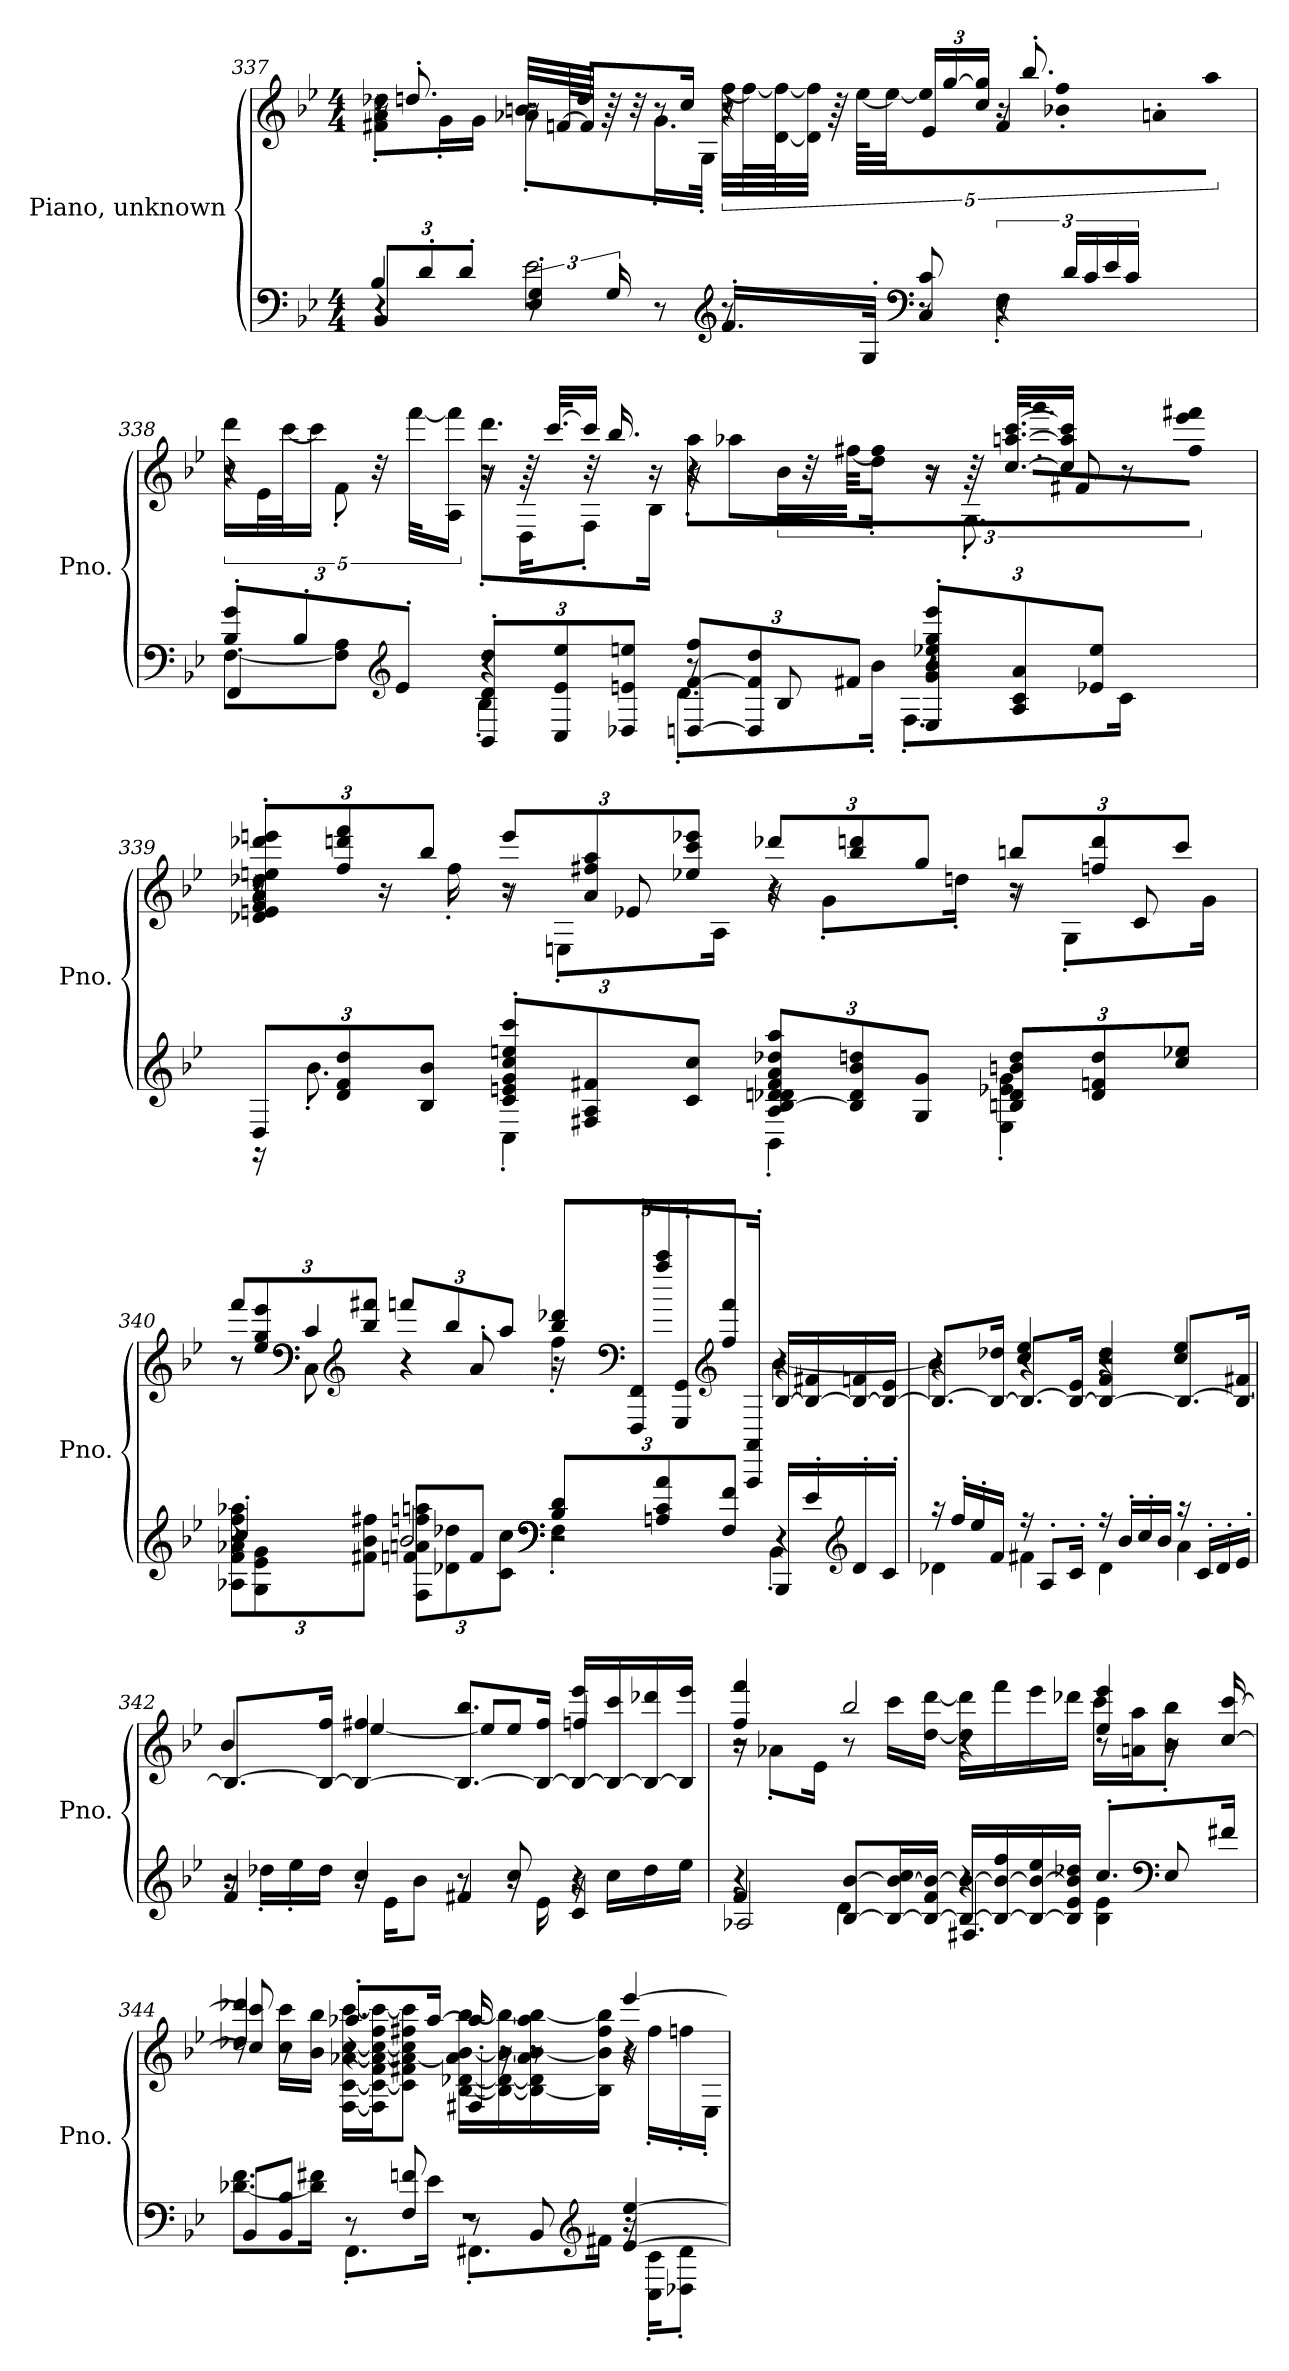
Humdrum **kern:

**kern	**kern
*part1	*part1
*staff2	*staff1
*I"Piano, unknown	*
*I'Pno.	*
!!LO:LB:g=z
*clefF4	*clefG2
*k[b-e-]	*k[b-e-]
*M4/4	*M4/4
*Xbrackettup	*
=337	=337
*^	*^
*	*^	*	*^
12BB-/L	4r	4B-/	4r	8f#X\' 8a\' 8dd-X\'L	16r
.	.	.	.	.	8.ddn'/
12d'/	.	.	.	.	.
.	.	.	.	16g'\L	.
12d'/J	.	.	.	.	.
.	.	.	.	16g\JJ	.
*brackettup	*	*	*	*	*
12r	2e-\	4E-/' 4G/'	16r	8a-X'\L	32.bn/LLL
.	.	.	.	.	[64fn/L
.	.	.	8dd/L	.	64f/JJJJ]
.	.	.	.	.	64r
24G/	.	.	.	.	.
.	.	.	.	.	32r
8r	.	.	.	16.g'\L	8r
.	.	.	16cc/Jk	.	.
.	.	.	.	32G'\JJk	.
*clefG2	*	*	*	*	*
8r	.	16.f'/LL	4r	[40ff\LLL	8r
.	.	.	.	80ff\L_	.
.	.	.	.	[80d\ 80ff\_J	.
.	.	.	.	40d\] 40ff\]JJJ	.
.	.	.	.	80r	.
.	.	.	.	[80ee-\KLLL	.
.	.	32G'/JJk	.	.	.
.	.	.	.	40ee-\JJ_	.
*clefF4	*	*	*	*	*
*	*	*	*	*	*Xbrackettup
8C/ 8c/	.	8r	.	8ee-\]	24e-/LL
.	.	.	.	.	[24gg/
.	.	.	.	.	24cc/ 24gg/]JJ
12r	4F'\	4r	16r	8b-X\' 8ff\'	4f/
.	.	.	8.bb-'/	.	.
24d/LL	.	.	.	.	.
*Xbrackettup	*	*	*	*	*
24c/	.	.	.	16an'\L	.
24e-/	.	.	.	.	.
.	.	.	.	16aa\JJ	.
24c/JJ	.	.	.	.	.
*	*	*	*	*v	*v
!!LO:LB:g=z
=338	=338	=338	=338	=338
*	*	*	*	*brackettup
*	*	*	*^	*^
12B-/' 12g/'L	[8F\L	4FF'/	4r	20ddd\LL	4r	8r
.	.	.	.	40e-\L	.	.
.	.	.	.	[40ccc\J	.	.
12B-'/	.	.	.	.	.	.
.	.	.	.	20ccc\JJ]	.	.
.	8F\] 8A\J	.	.	.	.	8f'\
.	.	.	.	40r	.	.
*clefG2	*	*	*	*	*	*
12e-'/J	.	.	.	.	.	.
.	.	.	.	[40fff\KLL	.	.
.	.	.	.	20A\ 20fff\]JJ	.	.
12BB-/' 12d/' 12dd/'L	4B-'\	4r	8r	8.ddd'\L	16r	16r
.	.	.	.	.	64r	16D\KL
.	.	.	.	.	[32.ccc/KLL	.
12C/ 12e-/ 12ee-/	.	.	.	.	.	.
.	.	.	32r	.	16ccc/JJ]	8F'\J
.	.	.	16.bb-/	.	.	.
12D-X/ 12en/ 12een/J	.	.	.	.	.	.
.	.	.	.	16B-\Jk	16r	.
[12Dn/ [12f/ 12ff/L	8.d'\L	8r	4r	8aa'\L	4r	16r
.	.	.	.	.	.	8aa-X\L
12D/] 12f/] 12dd/	.	.	.	.	.	.
.	.	8B-/	.	48b-\Jkk	.	.
.	.	.	.	48r	.	.
12f#X/J	.	.	.	[48ff#X\KLL	.	.
.	16b-'\Jk	.	.	16ff#\JJ]	.	16dd'\Jk
12E-/' 12g/' 12b-/' 12ee-X/' 12gg/' 12eee-/'L	8.F'\L	4r	16r	8.ggg'\L	8r	16r
.	.	.	64r	.	.	8.G'\
.	.	.	[32.cc/ [32.aan/ [32.ccc/KLL	.	.	.
12A/ 12c/ 12a/	.	.	.	.	.	.
.	.	.	16cc/] 16aa/] 16ccc/]JJ	.	8f#X/	.
12e-X/ 12ee-/J	.	.	.	.	.	.
.	16c\Jk	.	16r	16ff#\ 16eee-\ 16fff#X\Jk	.	.
*	*v	*v	*	*	*	*
*	*	*v	*v	*v	*v
!!LO:LB:g=z
=339	=339	=339
*	*	*Xbrackettup
*	*	*^
*	*	*	*^
12D/L	16r	12d-X/' 12en/' 12f/' 12a/' 12dd-X/' 12een/' 12ddd-X/' 12eeen/'L	8r	4r
.	8.b-'\	.	.	.
12d/ 12f/ 12dd/	.	12ff/ 12dddn/ 12fff/	.	.
.	.	.	16r	.
12B-/ 12b-/J	.	12bb-/J	.	.
.	.	.	16ff'\	.
12c/' 12en/' 12g/' 12cc/' 12een/' 12ccc/'L	4C'\	12eee/L	16r	8r
.	.	.	8En'\L	.
12F#X/ 12A/ 12f#X/	.	12a/ 12ff#X/ 12aa/	.	.
.	.	.	.	8e-X/
12c/ 12cc/J	.	12ee-X/ 12ccc/ 12eee-X/J	.	.
.	.	.	16A\Jk	.
12A/ [12B-/ 12d-X/ 12dn/ 12f#/ 12a/ 12dd-X/ 12aa/L	4BB-'\	12ddd-X/L	16r	4r
.	.	.	8g'\L	.
12B-/] 12d/ 12b-/ 12ddn/	.	12bb-/ 12dddn/	.	.
12G/ 12g/J	.	12gg/J	.	.
.	.	.	16ddn'\Jk	.
12Bn/ 12d/ 12bn/ 12dd/L	4E-\' 4e-X\' 4g\'	12bbn/L	16r	8r
.	.	.	8G'\L	.
12d/ 12fn/ 12dd/	.	12ffn/ 12ddd/	.	.
.	.	.	.	8c/
12cc/ 12ee-X/J	.	12ccc/J	.	.
.	.	.	16g\Jk	.
!!LO:PB:g=z	!!	!!
=340	=340	=340	=340	=340
*^	*^	*	*	*
4r	12A-X\ 12f\ 12a-X\ 12ff\ 12aa-X\L	4cc'/	2r	12fff/L	8r	8r
.	12G\ 12e-\ 12g\	.	.	12ee-/ 12gg/ 12eee-/	.	.
*	*	*	*	*clefF4	*	*
.	.	.	.	.	8C\	4c/
*	*	*	*	*clefG2	*	*
.	12f#X\ 12b-\ 12ff#X\J	.	.	12bb-/ 12fff#X/J	.	.
2b-/	12F\ 12an\ 12ffn\ 12aan\L	8fn/L	.	12fffn/L	4r	.
.	12d-X\ 12dd-X\	.	.	12bb-/	.	.
.	.	8f/J	.	.	.	8a'/
.	12c\ 12cc\J	.	.	12aa/J	.	.
*clefF4	*	*	*	*	*	*
.	2r	12B-/ 12d-/L	4F'\	12bb-/ 12ddd-X/L	4ff'\	16r
*	*	*	*	*clefF4	*	*
.	.	.	.	.	.	8FFF/' 8FF/'L
.	.	12An/ 12c/ 12a/	.	24aa/ 24ccc/L	.	.
.	.	.	.	24GGG/' 24GG/'J	.	.
*	*	*	*	*clefG2	*	*
.	.	12F/ 12f/J	.	12ff/ 12fff/J	.	.
.	.	.	.	.	.	16AAA/' 16AA/'Jk
4r	.	16BBB-/LL	4BB-'\	[16B-/LL	[4b-\	4r
.	.	16e-'/	.	16B-/_ 16f#X/	.	.
*clefG2	*	*	*	*	*	*
.	.	16d-'/	.	16B-/_ 16fn/	.	.
.	.	16c'/JJ	.	16B-/_ 16e-/JJ	.	.
*	*v	*v	*v	*	*	*
!!LO:LB:g=z	!!	!!
=341	=341	=341	=341	=341
16r	4d-X\	8.B-/L_	4b-\]	4r
16ff'/LL	.	.	.	.
16ee-'/	.	.	.	.
16f/JJ	.	16B-/_ 16dd-X/Jk	.	.
16r	4f#X\	8.B-/L_	4r	4cc/ 4ee-/
8A'/L	.	.	.	.
16c'/Jk	.	16B-/_ 16e-/Jk	.	.
16r	4d-\	4B-/_ 4f/ 4dd-/	2r	4r
16b-'/LL	.	.	.	.
16cc'/	.	.	.	.
16b-/JJ	.	.	.	.
16r	4a\	8.B-/L_	.	4cc/ 4ee-/
16c'/LL	.	.	.	.
16d-'/	.	.	.	.
16e-'/JJ	.	16B-/_ 16f#X/Jk	.	.
*	*	*	*v	*v
=342	=342	=342	=342
*	*^	*	*
2r	16r	4f/	8.B-/L_	4b-/
.	16dd-X'\LL	.	.	.
.	16ee-'\	.	.	.
.	16dd-\JJ	.	16B-/_ 16ff/Jk	.
.	16r	4cc/	4B-/_ 4ff#X/	[4ee-/
.	16e-\KL	.	.	.
.	8b-\J	.	.	.
8r	8r	4f#X/	8.B-/_ 8.bb-/L	8ee-/L]
8cc/	16r	.	.	8ee-/J
.	16e-\	.	16B-/_ 16ff#/Jk	.
4r	16r	4c/	16B-/_ 16eee-/LL	4ffn/
.	16cc\LL	.	16B-/_ 16ccc/	.
.	16dd-\	.	16B-/_ 16ddd-X/	.
.	16ee-\JJ	.	16B-/] 16eee-/JJ	.
!!LO:LB:g=z
=343	=343	=343	=343	=343
*	*	*	*	*^
4f/	4r	2A-X/	4ff/ 4fff/	16r	2r
.	.	.	.	8a-X'\L	.
.	.	.	.	16e-\Jk	.
[8B-/ [8b-/L	4d\	.	2bb-/	8r	.
16B-/_ 16b-/_ 16cc/L	.	.	.	16ccc\LL	.
16B-/_ 16f/ 16b-/_JJ	.	.	.	[16dd\ [16ddd\JJ	.
16B-/_ 16b-/_LL	4r	4.F#X/	.	16dd\] 16ddd\]LL	4r
16B-/_ 16b-/_ 16ff/	.	.	.	16fff\	.
16B-/_ 16b-/_ 16ee-/	.	.	.	16eee-\	.
16B-/] 16e-/ 16b-/] 16dd-X/JJ	.	.	.	16ddd-X\JJ	.
8.cc'/L	4B-\ 4e-\	.	4ee-/ 4eee-/	16ccc\LL	8r
.	.	.	.	16an\ 16aa\J	.
*clefF4	*	*	*	*	*
.	.	8E-/	.	8b-\' 8bb-\'J	16r
16f#X/Jk	.	.	.	.	[16cc/ [16ccc/
!!LO:LB:g=z	!!	!!
=344	=344	=344	=344	=344	=344
1r	[8.d-X\ 8.f\L	8BB-/L	4dd-X/ 4ddd-X/	8r	8cc/] 8ccc/]
.	.	8BB-/ 8B-/J	.	16cc\ 16ccc\LL	8r
.	16d-\] 16f#X\Jk	.	.	16b-\ 16bb-\JJ	.
.	8.FF'\L	8r	8.aa-X'/L	[16F\ [16c\ [16a-X\ [16cc\ [16ccc\LL	4r
.	.	.	.	16F\] 16c\_ 16f\ 16a-\_ 16cc\_ 16ff\ 16ccc\_J	.
.	.	8F/ 8fn/	.	8c\] 8f#X\ 8a-\_ 8cc\] 8ff#X\ 8ccc\]J	.
.	16e-\Jk	.	[16aa-/Jk	.	.
.	8.FF#X'\L	8r	16aa-/]	[16B-\ [16d-X\ 16a-\] [16b-\ [16bb-\LL	4F#X'/
.	.	.	16r	16B-\_ 16d-\_ 16b-\_ 16bb-\_	.
.	.	8BB-/	8r	16B-\_ 16d-\] 16a-\ 16b-\_ 16aa-\ 16bb-\_	.
*clefG2	*	*	*	*	*
.	16f#X\Jk	.	.	16B-\] 16b-\] 16ff#\ 16bb-\]JJ	.
.	16r	[4e-/ [4ee-/	[4eee-/	16r	4r
.	16C\' 16c\'KL	.	.	16ff#'\LL	.
.	8D-X\' 8d-\'J	.	.	16ffn'\	.
.	.	.	.	16E-'\JJ	.
*v	*v	*v	*	*	*
*	*v	*v	*v
=	=
*-	*-
